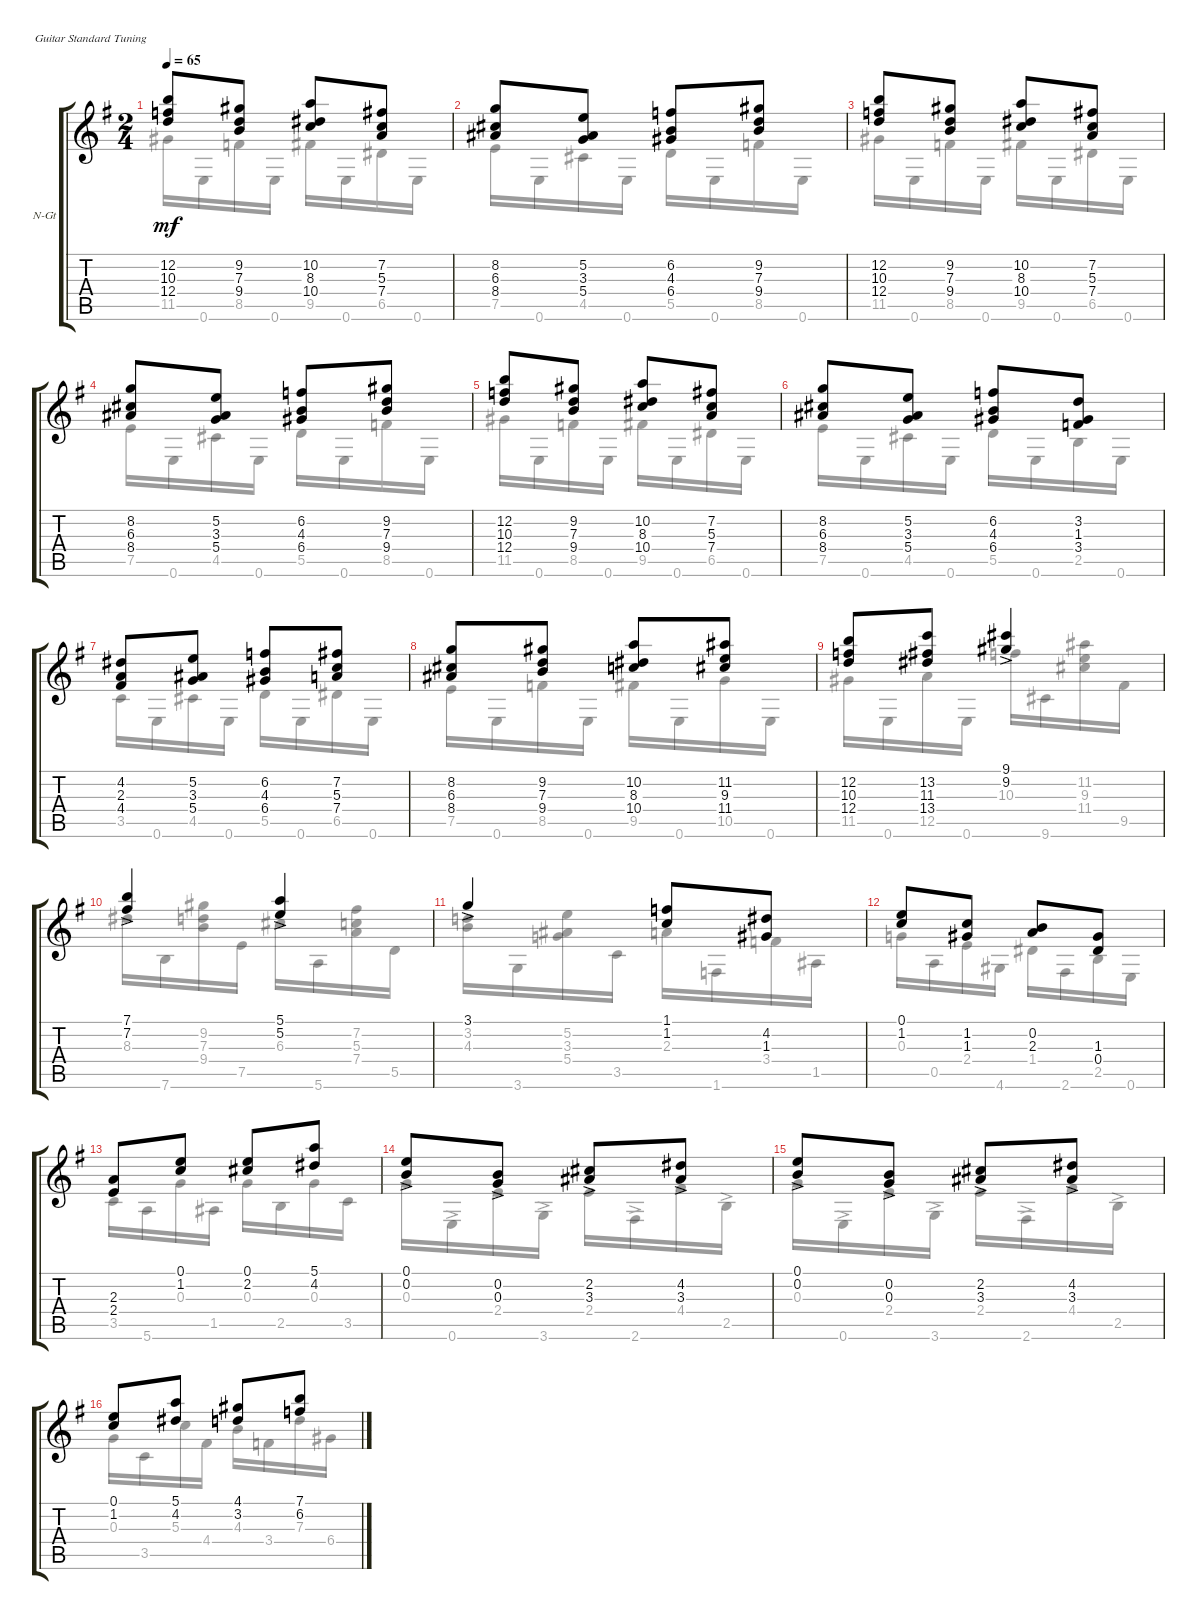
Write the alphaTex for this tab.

\defaultSystemsLayout 4
\bracketExtendMode groupsimilarinstruments
\firstSystemTrackNameOrientation horizontal
\otherSystemsTrackNameOrientation horizontal
\track ("Nylon Guitar" "N-Gt") {instrument acousticguitarnylon}
\staff {score tabs}
\tuning (E4 B3 G3 D3 A2 E2)
\voice
\ts (2 4)
\tempo 65
\clef g2
\ks eminor
(12.2 10.3 12.4).8{dy mf} (9.2 7.3 9.4).8 (10.2 8.3 10.4).8 (7.2 7.4 5.3).8 |
(8.2 8.4 6.3).8 (5.4 5.2 3.3).8 (6.4 6.2 4.3).8 (9.4 9.2 7.3).8 |
(12.2 10.3 12.4).8 (9.2 7.3 9.4).8 (10.2 8.3 10.4).8 (7.2 7.4 5.3).8 |
(8.2 8.4 6.3).8 (5.4 5.2 3.3).8 (6.4 6.2 4.3).8 (9.4 9.2 7.3).8 |
(12.2 10.3 12.4).8 (9.2 7.3 9.4).8 (10.2 8.3 10.4).8 (7.2 7.4 5.3).8 |
(8.4 8.2 6.3).8 (5.4 5.2 3.3).8 (6.2 6.4 4.3).8 (3.2 3.4 1.3).8 |
(4.2 4.4 2.3).8 (5.2 5.4 3.3).8 (6.2 6.4 4.3).8 (7.2 7.4 5.3).8 |
(8.4 8.2 6.3).8 (9.4 9.2 7.3).8 (10.4 8.3 10.2).8 (11.2 11.4 9.3).8 |
(12.2 10.3 12.4).8 (13.2 13.4 11.3).8 (9.1 9.2{ac}).4 |
(7.2 7.1{ac}).4 (5.2 5.1{ac}).4 |
3.1{ac}.4 (1.1 1.2).8 (4.2 1.3).8 |
(1.2 0.1).8 (1.2 1.3).8 (2.3 0.2).8 (1.3 0.4).8 |
(2.4 2.3).8 (1.2 0.1).8 (2.2 0.1).8 (4.2 5.1).8 |
(0.1{ac} 0.2{ac}).8 (0.2{ac} 0.3{ac}).8 (2.2{ac} 3.3{ac}).8 (4.2{ac} 3.3{ac}).8 |
(0.1{ac} 0.2{ac}).8 (0.2{ac} 0.3{ac}).8 (2.2{ac} 3.3{ac}).8 (4.2{ac} 3.3{ac}).8 |
(1.2 0.1).8 (4.2 5.1).8 (4.1 3.2).8 (7.1 6.2).8
\voice
\clef g2
\ottava regular
\simile none
\ks eminor
11.5.16{dy mf} 0.6.16 8.5.16 0.6.16 9.5.16 0.6.16 6.5.16 0.6.16 |
7.5.16 0.6.16 4.5.16 0.6.16 5.5.16 0.6.16 8.5.16 0.6.16 |
11.5.16 0.6.16 8.5.16 0.6.16 9.5.16 0.6.16 6.5.16 0.6.16 |
7.5.16 0.6.16 4.5.16 0.6.16 5.5.16 0.6.16 8.5.16 0.6.16 |
11.5.16 0.6.16 8.5.16 0.6.16 9.5.16 0.6.16 6.5.16 0.6.16 |
7.5.16 0.6.16 4.5.16 0.6.16 5.5.16 0.6.16 2.5.16 0.6.16 |
3.5.16 0.6.16 4.5.16 0.6.16 5.5.16 0.6.16 6.5.16 0.6.16 |
7.5.16 0.6.16 8.5.16 0.6.16 9.5.16 0.6.16 10.5.16 0.6.16 |
11.5.16 0.6.16 12.5.16 0.6.16 10.3.16 9.6.16 (11.2 11.4 9.3).16 9.5.16 |
8.3.16 7.6.16 (9.2 7.3 9.4).16 7.5.16 6.3.16 5.6.16 (7.2 5.3 7.4).16 5.5.16 |
(4.3 3.2).16 3.6.16 (5.2 5.4 3.3).16 3.5.16 2.3.16 1.6.16 3.4.16 1.5.16 |
0.3.16 0.5.16 2.4.16 4.6.16 1.4.16 2.6.16 2.5.16 0.6.16 |
3.5.16 5.6.16 0.3.16 1.5.16 0.3.16 2.5.16 0.3.16 3.5.16 |
0.3.16 0.6{ac}.16 2.4.16 3.6{ac}.16 2.4.16 2.6{ac}.16 4.4.16 2.5{ac}.16 |
0.3.16 0.6{ac}.16 2.4.16 3.6{ac}.16 2.4.16 2.6{ac}.16 4.4.16 2.5{ac}.16 |
0.3.16 3.5.16 5.3.16 4.4.16 4.3.16 3.4.16 7.3.16 6.4.16
